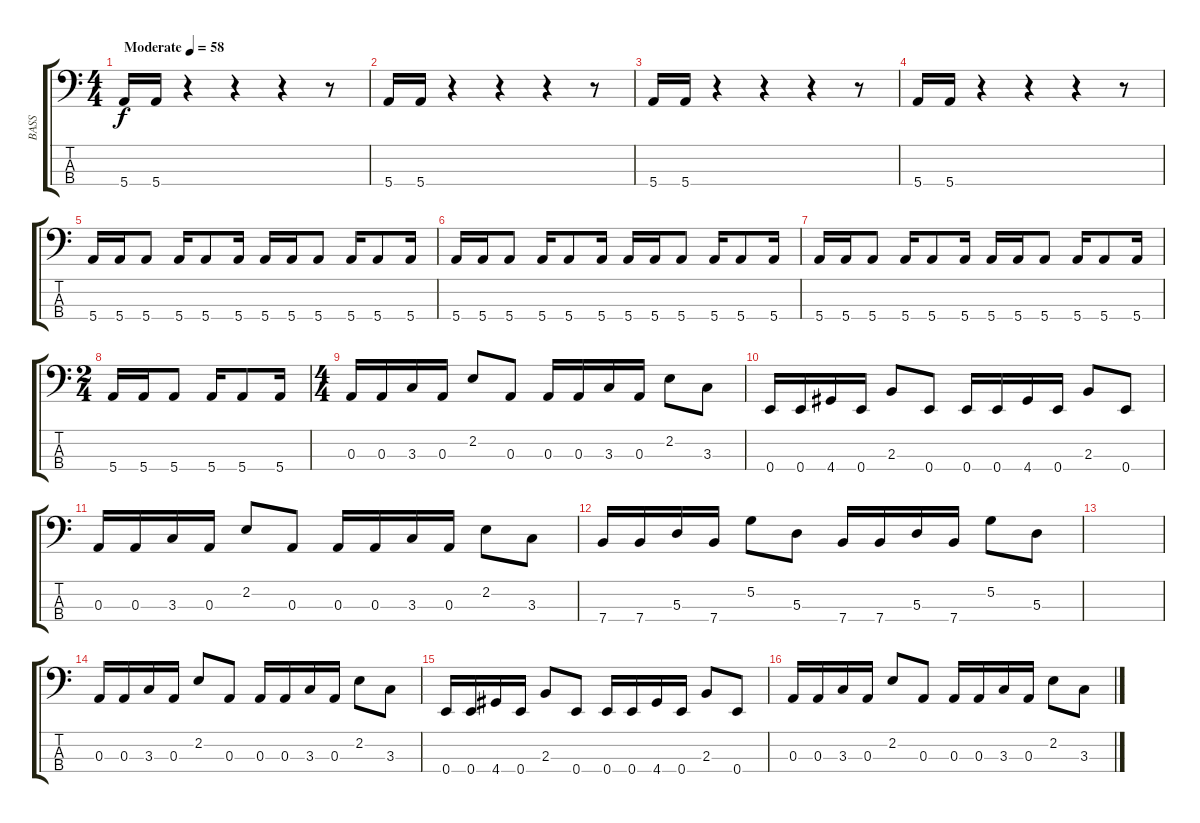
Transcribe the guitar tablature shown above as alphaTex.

\track ("BASS" "BASS") {instrument electricbassfinger}
\staff {score tabs}
\tuning (G2 D2 A1 E1) {hide}
\ts (4 4)
\tempo (58 "Moderate")
\clef f4
\ks c
5.4.16{dy f instrument electricbassfinger} 5.4.16 r.4 r.4 r.4 r.8 |
5.4.16 5.4.16 r.4 r.4 r.4 r.8 |
5.4.16 5.4.16 r.4 r.4 r.4 r.8 |
5.4.16 5.4.16 r.4 r.4 r.4 r.8 |
5.4.16 5.4.16 5.4.8 5.4.16 5.4.8 5.4.16 5.4.16 5.4.16 5.4.8 5.4.16 5.4.8 5.4.16 |
5.4.16 5.4.16 5.4.8 5.4.16 5.4.8 5.4.16 5.4.16 5.4.16 5.4.8 5.4.16 5.4.8 5.4.16 |
5.4.16 5.4.16 5.4.8 5.4.16 5.4.8 5.4.16 5.4.16 5.4.16 5.4.8 5.4.16 5.4.8 5.4.16 |
\ts (2 4)
5.4.16 5.4.16 5.4.8 5.4.16 5.4.8 5.4.16 |
\ts (4 4)
0.3.16 0.3.16 3.3.16 0.3.16 2.2.8 0.3.8 0.3.16 0.3.16 3.3.16 0.3.16 2.2.8 3.3.8 |
0.4.16 0.4.16 4.4.16 0.4.16 2.3.8 0.4.8 0.4.16 0.4.16 4.4.16 0.4.16 2.3.8 0.4.8 |
0.3.16 0.3.16 3.3.16 0.3.16 2.2.8 0.3.8 0.3.16 0.3.16 3.3.16 0.3.16 2.2.8 3.3.8 |
7.4.16 7.4.16 5.3.16 7.4.16 5.2.8 5.3.8 7.4.16 7.4.16 5.3.16 7.4.16 5.2.8 5.3.8 |
|
0.3.16 0.3.16 3.3.16 0.3.16 2.2.8 0.3.8 0.3.16 0.3.16 3.3.16 0.3.16 2.2.8 3.3.8 |
0.4.16 0.4.16 4.4.16 0.4.16 2.3.8 0.4.8 0.4.16 0.4.16 4.4.16 0.4.16 2.3.8 0.4.8 |
0.3.16 0.3.16 3.3.16 0.3.16 2.2.8 0.3.8 0.3.16 0.3.16 3.3.16 0.3.16 2.2.8 3.3.8
